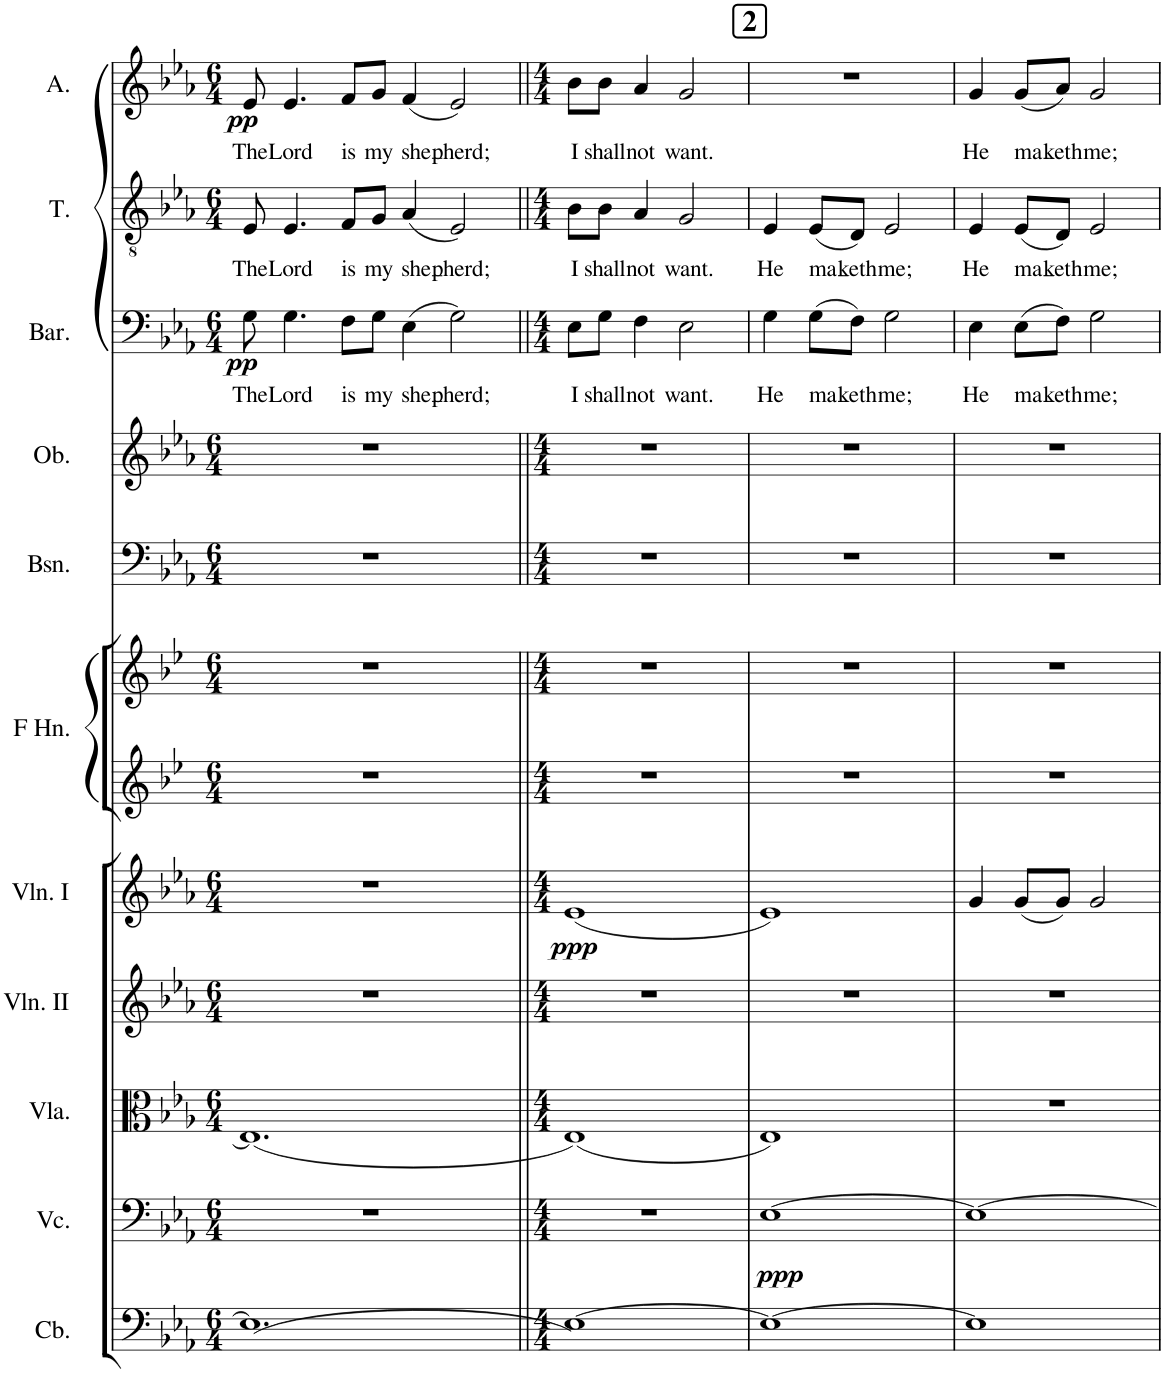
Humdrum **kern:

**kern	**kern	**dynam	**kern	**kern	**kern	**dynam	**kern	**kern	**kern	**kern	**kern	**text	**dynam	**kern	**text	**kern	**text	**dynam
*part11	*part10	*part10	*part9	*part8	*part7	*part7	*part6	*part6	*part5	*part4	*part3	*part3	*part3	*part2	*part2	*part1	*part1	*part1
*staff12	*staff11	*staff11	*staff10	*staff9	*staff8	*staff8	*staff7	*staff6	*staff5	*staff4	*staff3	*staff3	*staff3	*staff2	*staff2	*staff1	*staff1	*staff1
*I"Contrabasses	*I"Violoncellos	*	*I"Violas	*I"Violins II	*I"Violins I	*	*I"Horns in F	*	*I"Bassoons	*I"Oboes	*I"Baritone	*	*	*I"Tenor	*	*I"Alto	*	*
*I'Cb.	*I'Vc.	*	*I'Vla.	*I'Vln. II	*I'Vln. I	*	*	*	*I'Bsn.	*I'Ob.	*I'Bar.	*	*	*I'T.	*	*I'A.	*	*
!!LO:PB:g=z
*clefF4	*clefF4	*	*clefC3	*clefG2	*clefG2	*	*clefG2	*clefG2	*clefF4	*clefG2	*clefF4	*	*	*clefGv2	*	*clefG2	*	*
*Trd7c12	*	*	*	*	*	*	*Trd4c7	*Trd4c7	*	*	*	*	*	*	*	*	*	*
*k[b-e-a-]	*k[b-e-a-]	*	*k[b-e-a-]	*k[b-e-a-]	*k[b-e-a-]	*	*k[b-e-]	*k[b-e-]	*k[b-e-a-]	*k[b-e-a-]	*k[b-e-a-]	*	*	*k[b-e-a-]	*	*k[b-e-a-]	*	*
*M6/4	*M6/4	*	*M6/4	*M6/4	*M6/4	*	*M6/4	*M6/4	*M6/4	*M6/4	*M6/4	*	*	*M6/4	*	*M6/4	*	*
=16	=16	=16	=16	=16	=16	=16	=16	=16	=16	=16	=16	=16	=16	=16	=16	=16	=16	=16
!	!	!	!	!	!	!	!	!	!	!	!	!LO:LY:b	!LO:DY:b	!	!LO:LY:b	!	!LO:LY:b	!LO:DY:b
(1.E-]	1.r	.	(1.E-]	1.r	1.r	.	1.r	1.r	1.r	1.r	8G\	The	pp	8E-/	The	8e-/	The	pp
!	!	!	!	!	!	!	!	!	!	!	!	!LO:LY:b	!	!	!LO:LY:b	!	!LO:LY:b	!
.	.	.	.	.	.	.	.	.	.	.	4.G\	Lord	.	4.E-/	Lord	4.e-/	Lord	.
!	!	!	!	!	!	!	!	!	!	!	!	!LO:LY:b	!	!	!LO:LY:b	!	!LO:LY:b	!
.	.	.	.	.	.	.	.	.	.	.	8F\L	is	.	8F/L	is	8f/L	is	.
!	!	!	!	!	!	!	!	!	!	!	!	!LO:LY:b	!	!	!LO:LY:b	!	!LO:LY:b	!
.	.	.	.	.	.	.	.	.	.	.	8G\J	my	.	8G/J	my	8g/J	my	.
!	!	!	!	!	!	!	!	!	!	!	!	!LO:LY:b	!	!	!LO:LY:b	!	!LO:LY:b	!
.	.	.	.	.	.	.	.	.	.	.	(4E-\	she	.	(4A-/	she	(4f/	she	.
!	!	!	!	!	!	!	!	!	!	!	!	!LO:LY:b	!	!	!LO:LY:b	!	!LO:LY:b	!
.	.	.	.	.	.	.	.	.	.	.	2G\)	pherd;	.	2E-/)	pherd;	2e-/)	pherd;	.
=17||	=17||	=17||	=17||	=17||	=17||	=17||	=17||	=17||	=17||	=17||	=17||	=17||	=17||	=17||	=17||	=17||	=17||	=17||
*M4/4	*M4/4	*	*M4/4	*M4/4	*M4/4	*	*M4/4	*M4/4	*M4/4	*M4/4	*M4/4	*	*	*M4/4	*	*M4/4	*	*
!	!	!	!	!	!	!LO:DY:b	!	!	!	!	!	!LO:LY:b	!	!	!LO:LY:b	!	!LO:LY:b	!
[1E-)	1r	.	(1E-)	1r	(1e-	ppp	1r	1r	1r	1r	8E-\L	I	.	8B-\L	I	8b-\L	I	.
!	!	!	!	!	!	!	!	!	!	!	!	!LO:LY:b	!	!	!LO:LY:b	!	!LO:LY:b	!
.	.	.	.	.	.	.	.	.	.	.	8G\J	shall	.	8B-\J	shall	8b-\J	shall	.
!	!	!	!	!	!	!	!	!	!	!	!	!LO:LY:b	!	!	!LO:LY:b	!	!LO:LY:b	!
.	.	.	.	.	.	.	.	.	.	.	4F\	not	.	4A-/	not	4a-/	not	.
!	!	!	!	!	!	!	!	!	!	!	!	!LO:LY:b	!	!	!LO:LY:b	!	!LO:LY:b	!
.	.	.	.	.	.	.	.	.	.	.	2E-\	want.	.	2G/	want.	2g/	want.	.
!!LO:REH:place=s1:a:B:cj:fs=14:t=2
=18	=18	=18	=18	=18	=18	=18	=18	=18	=18	=18	=18	=18	=18	=18	=18	=18	=18	=18
!	!	!LO:DY:b	!	!	!	!	!	!	!	!	!	!LO:LY:b	!	!	!LO:LY:b	!	!	!
1E-_	[1E-	ppp	1E-)	1r	1e-)	.	1r	1r	1r	1r	4G\	He	.	4E-/	He	1r	.	.
!	!	!	!	!	!	!	!	!	!	!	!	!LO:LY:b	!	!	!LO:LY:b	!	!	!
.	.	.	.	.	.	.	.	.	.	.	(8G\L	ma	.	(8E-/L	ma	.	.	.
!	!	!	!	!	!	!	!	!	!	!	!	!LO:LY:b	!	!	!LO:LY:b	!	!	!
.	.	.	.	.	.	.	.	.	.	.	8F\J)	keth	.	8D/J)	keth	.	.	.
!	!	!	!	!	!	!	!	!	!	!	!	!LO:LY:b	!	!	!LO:LY:b	!	!	!
.	.	.	.	.	.	.	.	.	.	.	2G\	me;	.	2E-/	me;	.	.	.
=19	=19	=19	=19	=19	=19	=19	=19	=19	=19	=19	=19	=19	=19	=19	=19	=19	=19	=19
!	!	!	!	!	!	!	!	!	!	!	!	!LO:LY:b	!	!	!LO:LY:b	!	!LO:LY:b	!
1E-]	1E-_	.	1r	1r	4g/	.	1r	1r	1r	1r	4E-\	He	.	4E-/	He	4g/	He	.
!	!	!	!	!	!	!	!	!	!	!	!	!LO:LY:b	!	!	!LO:LY:b	!	!LO:LY:b	!
.	.	.	.	.	(8g/L	.	.	.	.	.	(8E-\L	ma	.	(8E-/L	ma	(8g/L	ma	.
!	!	!	!	!	!	!	!	!	!	!	!	!LO:LY:b	!	!	!LO:LY:b	!	!LO:LY:b	!
.	.	.	.	.	8g/J)	.	.	.	.	.	8F\J)	keth	.	8D/J)	keth	8a-/J)	keth	.
!	!	!	!	!	!	!	!	!	!	!	!	!LO:LY:b	!	!	!LO:LY:b	!	!LO:LY:b	!
.	.	.	.	.	2g/	.	.	.	.	.	2G\	me;	.	2E-/	me;	2g/	me;	.
=	=	=	=	=	=	=	=	=	=	=	=	=	=	=	=	=	=	=
*-	*-	*-	*-	*-	*-	*-	*-	*-	*-	*-	*-	*-	*-	*-	*-	*-	*-	*-
